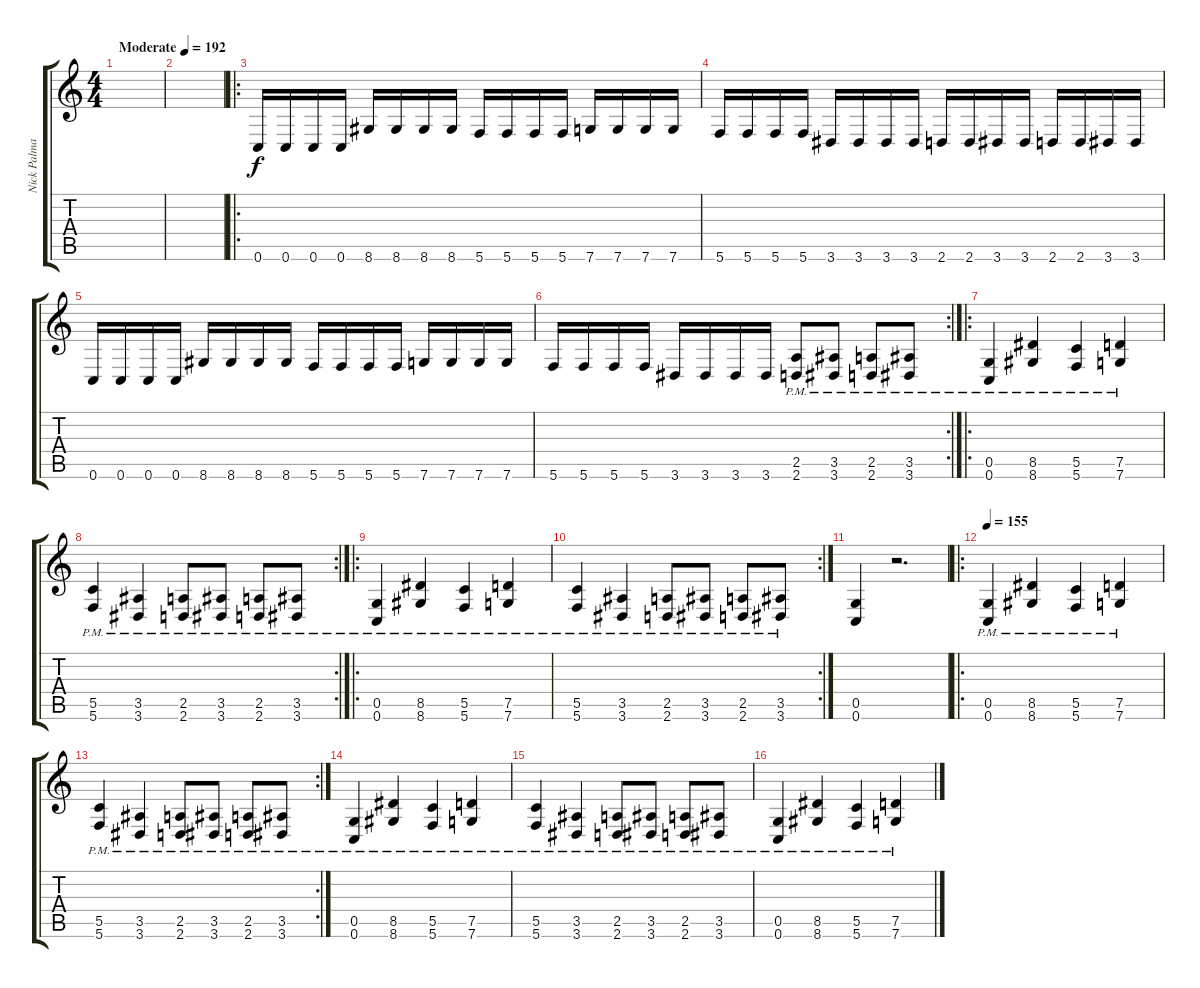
\track ("Nick Palmateer" "Nick Palma") {instrument distortionguitar}
\staff {score tabs}
\tuning (D4 A3 F3 C3 G2 C2) {hide}
\ts (4 4)
\tempo (192 "Moderate")
\clef g2
\ks c
|
|
\ro
0.6.16 0.6.16 0.6.16 0.6.16 8.6.16 8.6.16 8.6.16 8.6.16 5.6.16 5.6.16 5.6.16 5.6.16 7.6.16 7.6.16 7.6.16 7.6.16 |
5.6.16 5.6.16 5.6.16 5.6.16 3.6.16 3.6.16 3.6.16 3.6.16 2.6.16 2.6.16 3.6.16 3.6.16 2.6.16 2.6.16 3.6.16 3.6.16 |
0.6.16 0.6.16 0.6.16 0.6.16 8.6.16 8.6.16 8.6.16 8.6.16 5.6.16 5.6.16 5.6.16 5.6.16 7.6.16 7.6.16 7.6.16 7.6.16 |
\rc 2
5.6.16 5.6.16 5.6.16 5.6.16 3.6.16 3.6.16 3.6.16 3.6.16 (2.5{pm} 2.6{pm}).8 (3.5{pm} 3.6{pm}).8 (2.5{pm} 2.6{pm}).8 (3.5{pm} 3.6{pm}).8 |
\ro
(0.5{pm} 0.6{pm}).4 (8.5{pm} 8.6{pm}).4 (5.5{pm} 5.6{pm}).4 (7.5{pm} 7.6{pm}).4 |
\rc 2
(5.5{pm} 5.6{pm}).4 (3.5{pm} 3.6{pm}).4 (2.5{pm} 2.6{pm}).8 (3.5{pm} 3.6{pm}).8 (2.5{pm} 2.6{pm}).8 (3.5{pm} 3.6{pm}).8 |
\ro
(0.5{pm} 0.6{pm}).4 (8.5{pm} 8.6{pm}).4 (5.5{pm} 5.6{pm}).4 (7.5{pm} 7.6{pm}).4 |
\rc 2
(5.5{pm} 5.6{pm}).4 (3.5{pm} 3.6{pm}).4 (2.5{pm} 2.6{pm}).8 (3.5{pm} 3.6{pm}).8 (2.5{pm} 2.6{pm}).8 (3.5{pm} 3.6{pm}).8 |
(0.5 0.6).4 r.2{d} |
\ro
\tempo 155
(0.5{pm} 0.6{pm}).4 (8.5{pm} 8.6{pm}).4 (5.5{pm} 5.6{pm}).4 (7.5{pm} 7.6{pm}).4 |
\rc 2
(5.5{pm} 5.6{pm}).4 (3.5{pm} 3.6{pm}).4 (2.5{pm} 2.6{pm}).8 (3.5{pm} 3.6{pm}).8 (2.5{pm} 2.6{pm}).8 (3.5{pm} 3.6{pm}).8 |
(0.5{pm} 0.6{pm}).4 (8.5{pm} 8.6{pm}).4 (5.5{pm} 5.6{pm}).4 (7.5{pm} 7.6{pm}).4 |
(5.5{pm} 5.6{pm}).4 (3.5{pm} 3.6{pm}).4 (2.5{pm} 2.6{pm}).8 (3.5{pm} 3.6{pm}).8 (2.5{pm} 2.6{pm}).8 (3.5{pm} 3.6{pm}).8 |
(0.5{pm} 0.6{pm}).4 (8.5{pm} 8.6{pm}).4 (5.5{pm} 5.6{pm}).4 (7.5{pm} 7.6{pm}).4
